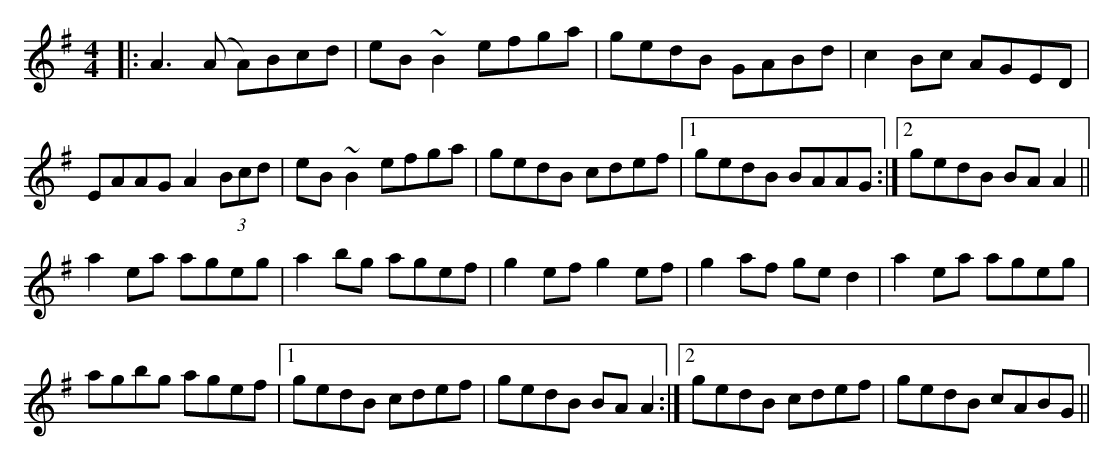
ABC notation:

X:1
M:4/4
K:Ador
|:A3 (A A)Bcd|eB ~B2 efga|gedB GABd|c2 Bc AGED|
EAAG A2 (3Bcd|eB ~B2 efga|gedB cdef|1 gedB BAAG:|2 gedB BA A2||
a2 ea ageg|a2 bg agef|g2 ef g2 ef|g2 af ge d2|a2 ea ageg|
agbg agef|1 gedB cdef|gedB BA A2:|2 gedB cdef|gedB cABG||
